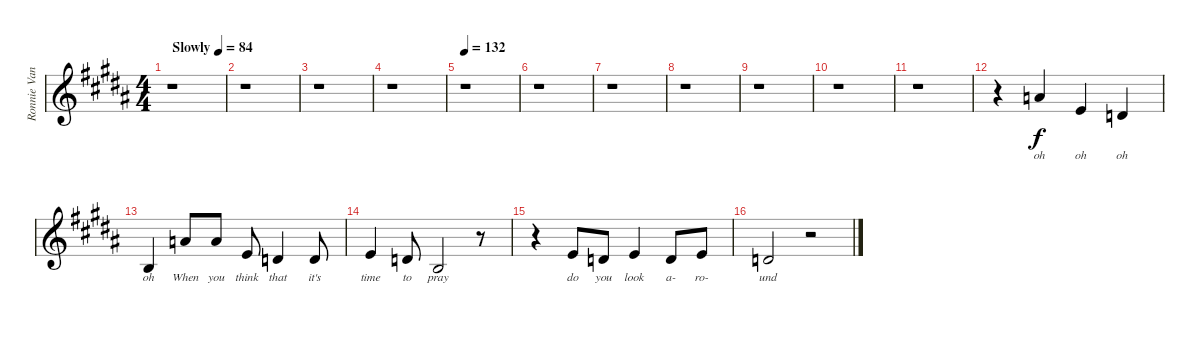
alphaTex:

\track ("Ronnie Van Zant Vocals" "Ronnie Van") {instrument lead2sawtooth}
\staff {score}
\tuning (E4 B3 G3 D3 A2 E2) {hide}
\ts (4 4)
\tempo (84 "Slowly")
\clef g2
\ks b
r.1{dy f instrument lead2sawtooth} |
r.1 |
r.1 |
r.1 |
\tempo 132
r.1 |
r.1 |
r.1 |
r.1 |
r.1 |
r.1 |
r.1 |
r.4 10.2.4{lyrics (0 "oh") lyrics (1 "") lyrics (2 "") lyrics (3 "") lyrics (4 "")} 9.3.4{lyrics (0 "oh") lyrics (1 "") lyrics (2 "") lyrics (3 "") lyrics (4 "")} 7.3.4{lyrics (0 "oh") lyrics (1 "") lyrics (2 "") lyrics (3 "") lyrics (4 "")} |
9.4.4{lyrics (0 "oh") lyrics (1 "") lyrics (2 "") lyrics (3 "") lyrics (4 "")} 10.2.8{lyrics (0 "When") lyrics (1 "") lyrics (2 "") lyrics (3 "") lyrics (4 "")} 10.2.8{lyrics (0 "you") lyrics (1 "") lyrics (2 "") lyrics (3 "") lyrics (4 "")} 9.3{be (custom 0 0 10 4 20 4 30 0 60 0)}.8{lyrics (0 "think") lyrics (1 "") lyrics (2 "") lyrics (3 "") lyrics (4 "")} 7.3.4{lyrics (0 "that") lyrics (1 "") lyrics (2 "") lyrics (3 "") lyrics (4 "")} 7.3.8{lyrics (0 "it's") lyrics (1 "") lyrics (2 "") lyrics (3 "") lyrics (4 "")} |
9.3.4{lyrics (0 "time") lyrics (1 "") lyrics (2 "") lyrics (3 "") lyrics (4 "")} 7.3.8{lyrics (0 "to") lyrics (1 "") lyrics (2 "") lyrics (3 "") lyrics (4 "")} 9.4.2{lyrics (0 "pray") lyrics (1 "") lyrics (2 "") lyrics (3 "") lyrics (4 "")} r.8 |
r.4 9.3.8{lyrics (0 "do") lyrics (1 "") lyrics (2 "") lyrics (3 "") lyrics (4 "")} 7.3.8{lyrics (0 "you") lyrics (1 "") lyrics (2 "") lyrics (3 "") lyrics (4 "")} 9.3.4{lyrics (0 "look") lyrics (1 "") lyrics (2 "") lyrics (3 "") lyrics (4 "")} 7.3.8{lyrics (0 "a-") lyrics (1 "") lyrics (2 "") lyrics (3 "") lyrics (4 "")} 9.3{be (custom 0 0 10 4 20 4 30 0 60 0)}.8{lyrics (0 "ro-") lyrics (1 "") lyrics (2 "") lyrics (3 "") lyrics (4 "")} |
7.3.2{lyrics (0 "und") lyrics (1 "") lyrics (2 "") lyrics (3 "") lyrics (4 "")} r.2
